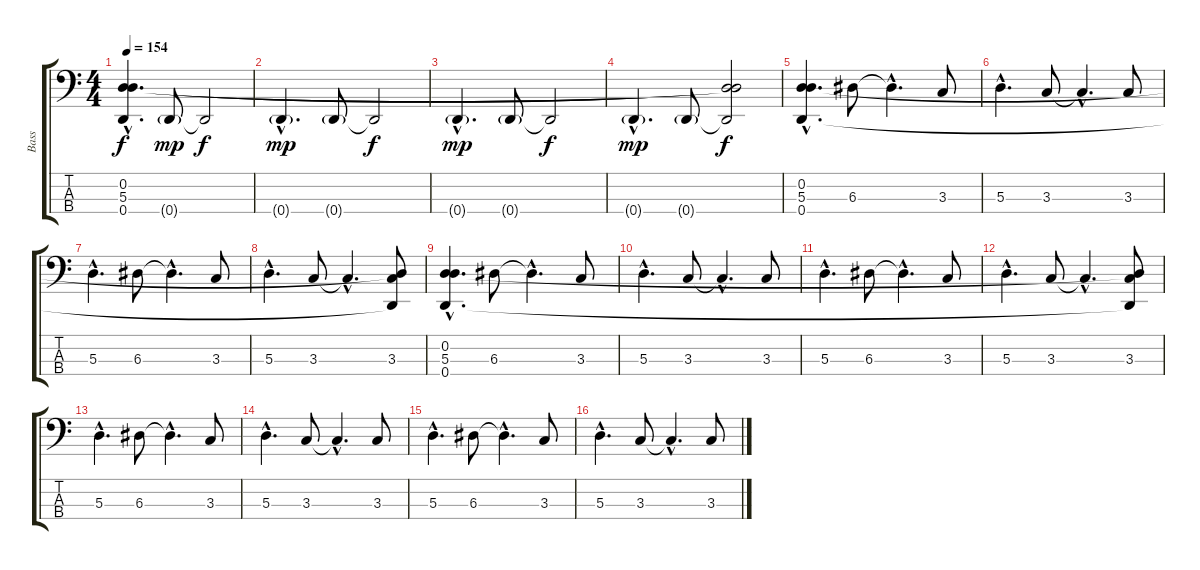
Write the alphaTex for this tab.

\track ("Bass" "Bass") {instrument synthbass2}
\staff {score tabs}
\tuning (G2 D2 A1 D1) {hide}
\ts (4 4)
\tempo 154
\clef f4
\ks c
(0.2{hac} 5.3{hac} 0.4{hac}).4{d dy f instrument synthbass2} 0.4{g}.8{dy mp} 0.4{t}.2{dy f} |
0.4{g hac}.4{d dy mp} 0.4{g}.8 0.4{t}.2{dy f} |
0.4{g hac}.4{d dy mp} 0.4{g}.8 0.4{t}.2{dy f} |
0.4{g hac}.4{d dy mp} 0.4{g}.8 (0.2{t} 5.3{t} 0.4{t}).2{dy f} |
(0.2{hac} 5.3{hac} 0.4{hac}).4{d} 6.3.8 6.3{hac t}.4{d} 3.3.8 |
5.3{hac}.4{d} 3.3.8 3.3{hac t}.4{d} 3.3.8 |
5.3{hac}.4{d} 6.3.8 6.3{hac t}.4{d} 3.3.8 |
5.3{hac}.4{d} 3.3.8 3.3{hac t}.4{d} (0.2{t} 3.3 0.4{t}).8 |
(0.2{hac} 5.3{hac} 0.4{hac}).4{d} 6.3.8 6.3{hac t}.4{d} 3.3.8 |
5.3{hac}.4{d} 3.3.8 3.3{hac t}.4{d} 3.3.8 |
5.3{hac}.4{d} 6.3.8 6.3{hac t}.4{d} 3.3.8 |
5.3{hac}.4{d} 3.3.8 3.3{hac t}.4{d} (0.2{t} 3.3 0.4{t}).8 |
5.3{hac}.4{d} 6.3.8 6.3{hac t}.4{d} 3.3.8 |
5.3{hac}.4{d} 3.3.8 3.3{hac t}.4{d} 3.3.8 |
5.3{hac}.4{d} 6.3.8 6.3{hac t}.4{d} 3.3.8 |
5.3{hac}.4{d} 3.3.8 3.3{hac t}.4{d} 3.3.8
